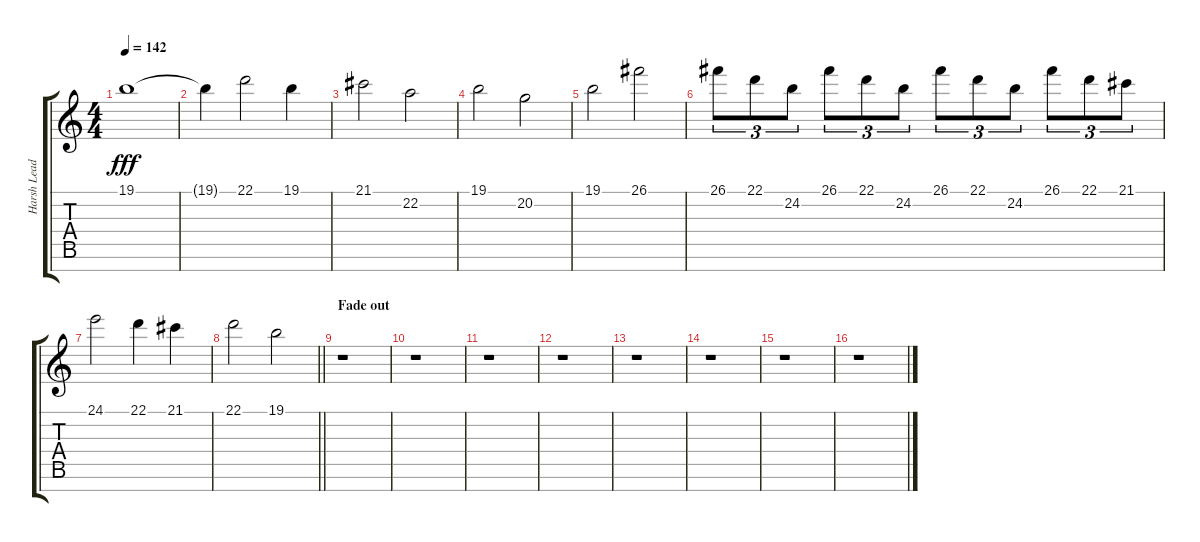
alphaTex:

\track ("Harsh Lead" "Harsh Lead") {instrument lead2sawtooth}
\staff {score tabs}
\tuning (E4 B3 G3 D3 A2 E2 B1) {hide}
\ts (4 4)
\tempo 142
\clef g2
\ks c
19.1.1{dy fff} |
19.1{t}.4 22.1.2 19.1.4 |
21.1.2 22.2.2 |
19.1.2 20.2.2 |
19.1.2 26.1.2 |
26.1.8{tu (3 2)} 22.1.8{tu (3 2)} 24.2.8{tu (3 2)} 26.1.8{tu (3 2)} 22.1.8{tu (3 2)} 24.2.8{tu (3 2)} 26.1.8{tu (3 2)} 22.1.8{tu (3 2)} 24.2.8{tu (3 2)} 26.1.8{tu (3 2)} 22.1.8{tu (3 2)} 21.1.8{tu (3 2)} |
24.1.2 22.1.4 21.1.4 |
\barLineRight lightlight
22.1.2 19.1.2 |
\section ("" "Fade out")
r.1 |
r.1 |
r.1 |
r.1 |
r.1 |
r.1 |
r.1 |
r.1
